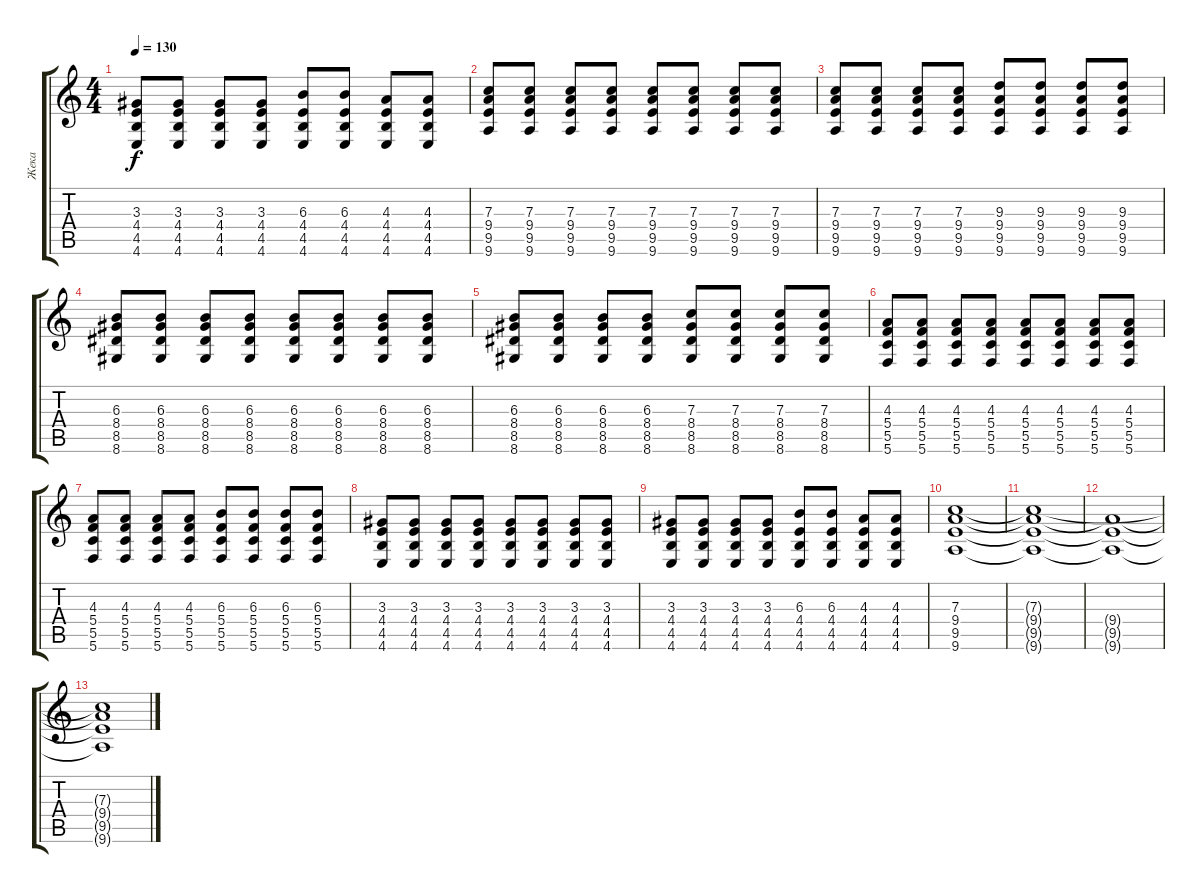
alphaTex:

\track ("Жека" "Жека") {instrument overdrivenguitar}
\staff {score tabs}
\tuning (D4 A3 F3 C3 G2 C2) {hide}
\ts (4 4)
\tempo 130
\clef g2
\ks c
(3.3 4.4 4.5 4.6).8{dy f} (3.3 4.4 4.5 4.6).8 (3.3 4.4 4.5 4.6).8 (3.3 4.4 4.5 4.6).8 (6.3 4.4 4.5 4.6).8 (6.3 4.4 4.5 4.6).8 (4.3 4.4 4.5 4.6).8 (4.3 4.4 4.5 4.6).8 |
(7.3 9.4 9.5 9.6).8 (7.3 9.4 9.5 9.6).8 (7.3 9.4 9.5 9.6).8 (7.3 9.4 9.5 9.6).8 (7.3 9.4 9.5 9.6).8 (7.3 9.4 9.5 9.6).8 (7.3 9.4 9.5 9.6).8 (7.3 9.4 9.5 9.6).8 |
(7.3 9.4 9.5 9.6).8 (7.3 9.4 9.5 9.6).8 (7.3 9.4 9.5 9.6).8 (7.3 9.4 9.5 9.6).8 (9.3 9.4 9.5 9.6).8 (9.3 9.4 9.5 9.6).8 (9.3 9.4 9.5 9.6).8 (9.3 9.4 9.5 9.6).8 |
(6.3 8.4 8.5 8.6).8 (6.3 8.4 8.5 8.6).8 (6.3 8.4 8.5 8.6).8 (6.3 8.4 8.5 8.6).8 (6.3 8.4 8.5 8.6).8 (6.3 8.4 8.5 8.6).8 (6.3 8.4 8.5 8.6).8 (6.3 8.4 8.5 8.6).8 |
(6.3 8.4 8.5 8.6).8 (6.3 8.4 8.5 8.6).8 (6.3 8.4 8.5 8.6).8 (6.3 8.4 8.5 8.6).8 (7.3 8.4 8.5 8.6).8 (7.3 8.4 8.5 8.6).8 (7.3 8.4 8.5 8.6).8 (7.3 8.4 8.5 8.6).8 |
(4.3 5.4 5.5 5.6).8 (4.3 5.4 5.5 5.6).8 (4.3 5.4 5.5 5.6).8 (4.3 5.4 5.5 5.6).8 (4.3 5.4 5.5 5.6).8 (4.3 5.4 5.5 5.6).8 (4.3 5.4 5.5 5.6).8 (4.3 5.4 5.5 5.6).8 |
(4.3 5.4 5.5 5.6).8 (4.3 5.4 5.5 5.6).8 (4.3 5.4 5.5 5.6).8 (4.3 5.4 5.5 5.6).8 (6.3 5.4 5.5 5.6).8 (6.3 5.4 5.5 5.6).8 (6.3 5.4 5.5 5.6).8 (6.3 5.4 5.5 5.6).8 |
(3.3 4.4 4.5 4.6).8 (3.3 4.4 4.5 4.6).8 (3.3 4.4 4.5 4.6).8 (3.3 4.4 4.5 4.6).8 (3.3 4.4 4.5 4.6).8 (3.3 4.4 4.5 4.6).8 (3.3 4.4 4.5 4.6).8 (3.3 4.4 4.5 4.6).8 |
(3.3 4.4 4.5 4.6).8 (3.3 4.4 4.5 4.6).8 (3.3 4.4 4.5 4.6).8 (3.3 4.4 4.5 4.6).8 (6.3 4.4 4.5 4.6).8 (6.3 4.4 4.5 4.6).8 (4.3 4.4 4.5 4.6).8 (4.3 4.4 4.5 4.6).8 |
(7.3 9.4 9.5 9.6).1 |
(7.3{t} 9.4{t} 9.5{t} 9.6{t}).1 |
(9.4{t} 9.5{t} 9.6{t}).1 |
(7.3{t} 9.4{t} 9.5{t} 9.6{t}).1
